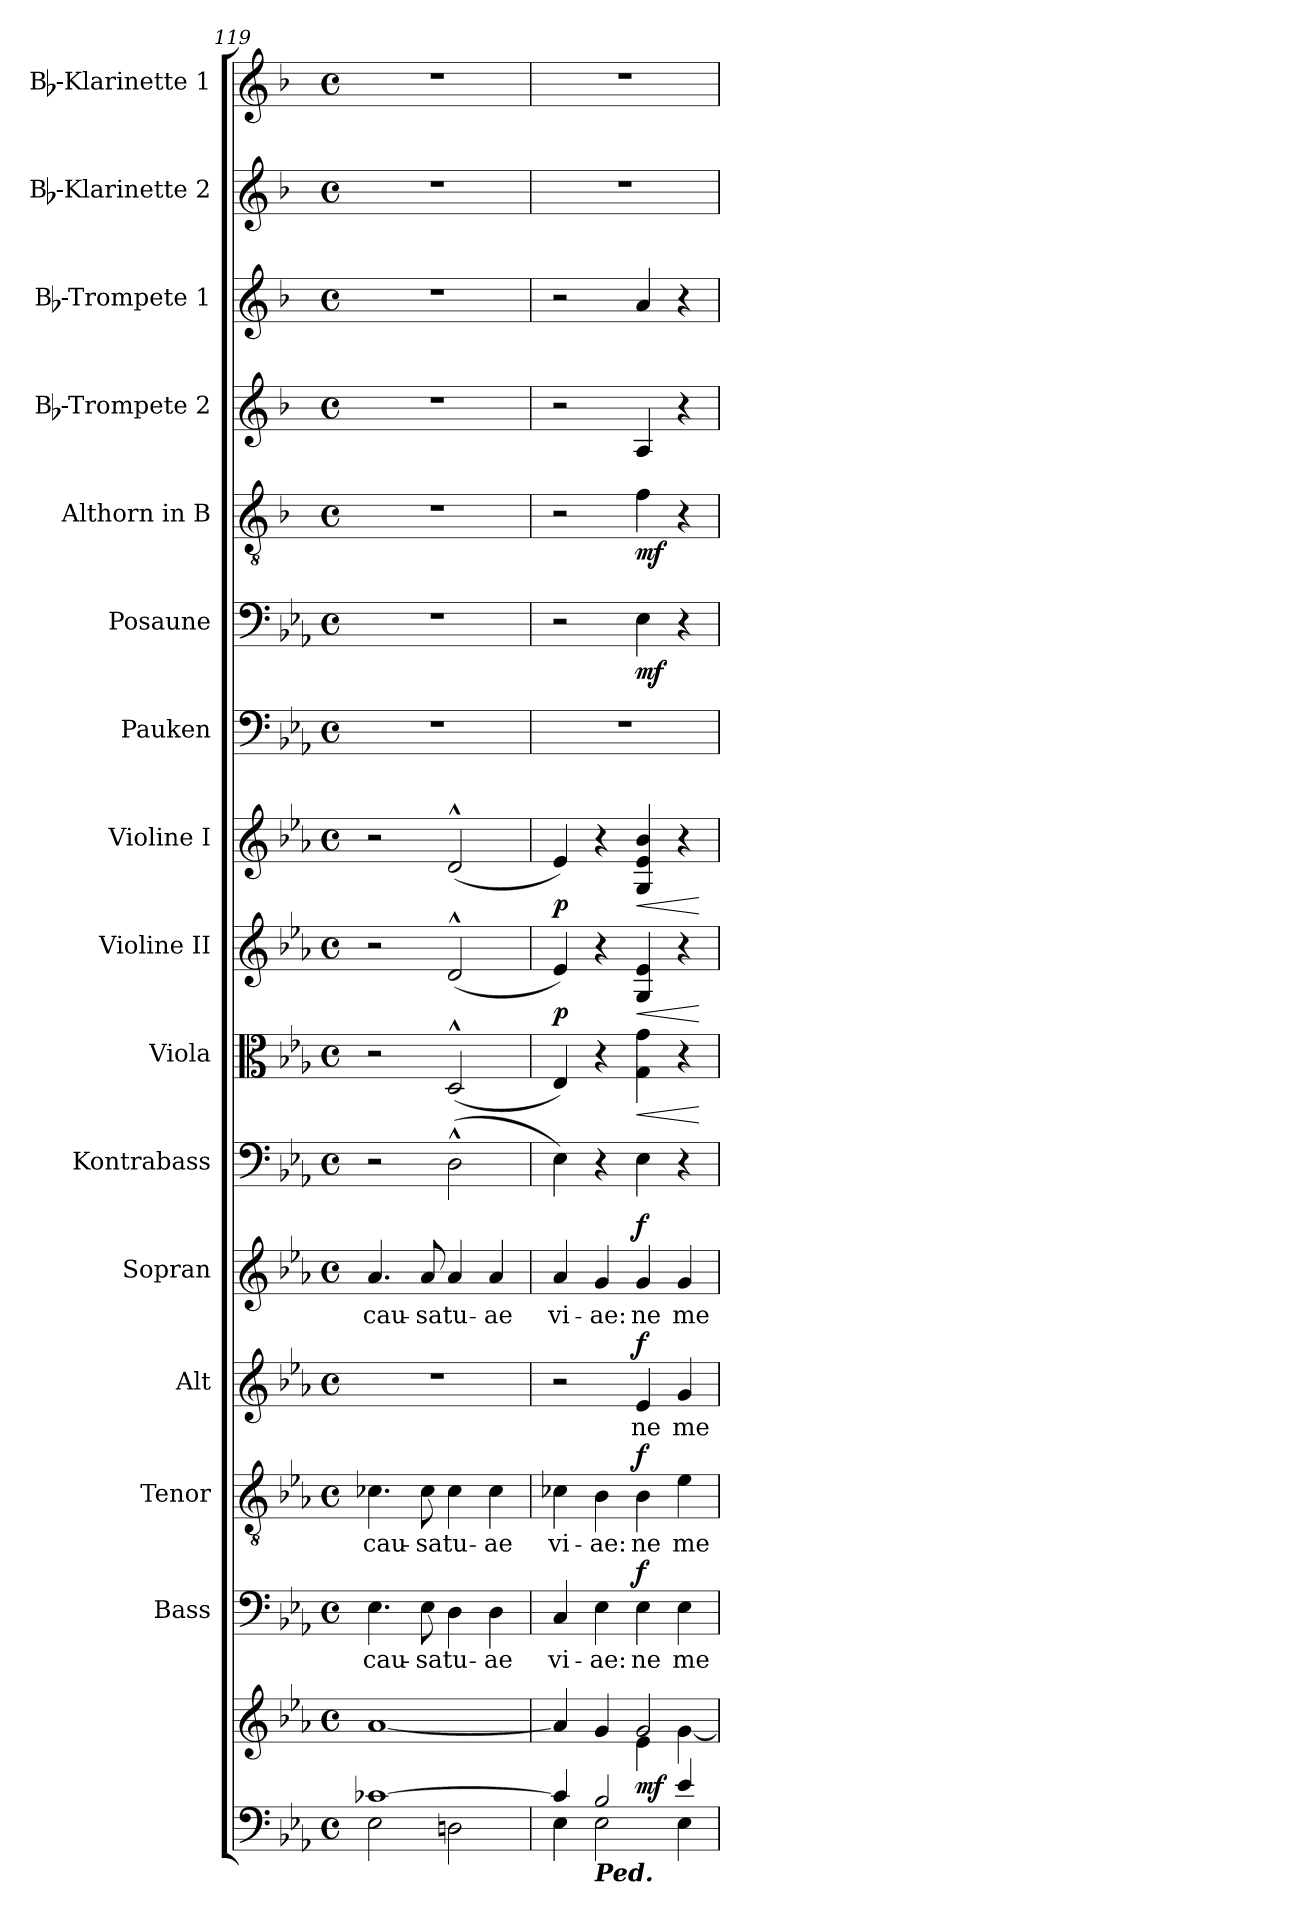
**kern	**kern	**dynam	**kern	**text	**dynam	**kern	**text	**dynam	**kern	**text	**dynam	**kern	**text	**dynam	**kern	**kern	**dynam	**kern	**dynam	**kern	**dynam	**kern	**kern	**dynam	**kern	**dynam	**kern	**kern	**kern	**kern
*part16	*part16	*part16	*part15	*part15	*part15	*part14	*part14	*part14	*part13	*part13	*part13	*part12	*part12	*part12	*part11	*part10	*part10	*part9	*part9	*part8	*part8	*part7	*part6	*part6	*part5	*part5	*part4	*part3	*part2	*part1
*staff17	*staff16	*staff16/17	*staff15	*staff15	*staff15	*staff14	*staff14	*staff14	*staff13	*staff13	*staff13	*staff12	*staff12	*staff12	*staff11	*staff10	*staff10	*staff9	*staff9	*staff8	*staff8	*staff7	*staff6	*staff6	*staff5	*staff5	*staff4	*staff3	*staff2	*staff1
*	*	*	*I"Bass	*	*	*I"Tenor	*	*	*I"Alt	*	*	*I"Sopran	*	*	*I"Kontrabass	*I"Viola	*	*I"Violine II	*	*I"Violine I	*	*I"Pauken	*I"Posaune	*	*I"Althorn in B	*	*I"Bb-Trompete 2	*I"Bb-Trompete 1	*I"Bb-Klarinette 2	*I"Bb-Klarinette 1
*	*	*	*I'B.	*	*	*I'T.	*	*	*I'A.	*	*	*I'S.	*	*	*I'Kb.	*I'Vla.	*	*I'Vl. II	*	*I'Vl. I	*	*I'Pk.	*I'Pos.	*	*	*	*I'Bb Trp. 2	*I'Bb Trp. 1	*I'Bb Kl. 2	*I'Bb Kl. 1
*clefF4	*clefG2	*	*clefF4	*	*	*clefGv2	*	*	*clefG2	*	*	*clefG2	*	*	*clefF4	*clefC3	*	*clefG2	*	*clefG2	*	*clefF4	*clefF4	*	*clefGv2	*	*clefG2	*clefG2	*clefG2	*clefG2
*	*	*	*	*	*	*	*	*	*	*	*	*	*	*	*ITrd7c12	*	*	*	*	*	*	*	*	*	*ITrd1c2	*	*ITrd1c2	*ITrd1c2	*ITrd1c2	*ITrd1c2
*k[b-e-a-]	*k[b-e-a-]	*	*k[b-e-a-]	*	*	*k[b-e-a-]	*	*	*k[b-e-a-]	*	*	*k[b-e-a-]	*	*	*k[b-e-a-]	*k[b-e-a-]	*	*k[b-e-a-]	*	*k[b-e-a-]	*	*k[b-e-a-]	*k[b-e-a-]	*	*k[b-e-a-]	*	*k[b-e-a-]	*k[b-e-a-]	*k[b-e-a-]	*k[b-e-a-]
*E-:	*E-:	*	*E-:	*	*	*E-:	*	*	*E-:	*	*	*E-:	*	*	*E-:	*E-:	*	*E-:	*	*E-:	*	*E-:	*E-:	*	*E-:	*	*E-:	*E-:	*E-:	*E-:
*M4/4	*M4/4	*	*M4/4	*	*	*M4/4	*	*	*M4/4	*	*	*M4/4	*	*	*M4/4	*M4/4	*	*M4/4	*	*M4/4	*	*M4/4	*M4/4	*	*M4/4	*	*M4/4	*M4/4	*M4/4	*M4/4
*met(c)	*met(c)	*	*met(c)	*	*	*met(c)	*	*	*met(c)	*	*	*met(c)	*	*	*met(c)	*met(c)	*	*met(c)	*	*met(c)	*	*met(c)	*met(c)	*	*met(c)	*	*met(c)	*met(c)	*met(c)	*met(c)
=119	=119	=119	=119	=119	=119	=119	=119	=119	=119	=119	=119	=119	=119	=119	=119	=119	=119	=119	=119	=119	=119	=119	=119	=119	=119	=119	=119	=119	=119	=119
*^	*	*	*	*	*	*	*	*	*	*	*	*	*	*	*	*	*	*	*	*	*	*	*	*	*	*	*	*	*	*
!	!	!	!	!	!LO:LY:b	!	!	!LO:LY:b	!	!	!	!	!	!LO:LY:b	!	!	!	!	!	!	!	!	!	!	!	!	!	!	!	!	!
[>1c-X	2E-\	[1a-	.	4.E-\	cau-	.	4.c-X\	cau-	.	1r	.	.	4.a-/	cau-	.	2r	2r	.	2r	.	2r	.	1r	1r	.	1r	.	1r	1r	1r	1r
!	!	!	!	!	!LO:LY:b	!	!	!LO:LY:b	!	!	!	!	!	!LO:LY:b	!	!	!	!	!	!	!	!	!	!	!	!	!	!	!	!	!
.	.	.	.	8E-\	-sa	.	8c-\	-sa	.	.	.	.	8a-/	-sa	.	.	.	.	.	.	.	.	.	.	.	.	.	.	.	.	.
!	!	!	!	!	!LO:LY:b	!	!	!LO:LY:b	!	!	!	!	!	!LO:LY:b	!	!	!	!	!	!	!	!	!	!	!	!	!	!	!	!	!
.	2Dn\	.	.	4D\	tu-	.	4c-\	tu-	.	.	.	.	4a-/	tu-	.	(>2DD^^>\	(<2D^^>/	.	(<2d^^>/	.	(<2d^^>/	.	.	.	.	.	.	.	.	.	.
!	!	!	!	!	!LO:LY:b	!	!	!LO:LY:b	!	!	!	!	!	!LO:LY:b	!	!	!	!	!	!	!	!	!	!	!	!	!	!	!	!	!
.	.	.	.	4D\	-ae	.	4c-\	-ae	.	.	.	.	4a-/	-ae	.	.	.	.	.	.	.	.	.	.	.	.	.	.	.	.	.
!!LO:PB:g=z
=120	=120	=120	=120	=120	=120	=120	=120	=120	=120	=120	=120	=120	=120	=120	=120	=120	=120	=120	=120	=120	=120	=120	=120	=120	=120	=120	=120	=120	=120	=120	=120
*	*	*^	*	*	*	*	*	*	*	*	*	*	*	*	*	*	*	*	*	*	*	*	*	*	*	*	*	*	*	*	*
!	!	!	!	!	!	!LO:LY:b	!	!	!LO:LY:b	!	!	!	!	!	!LO:LY:b	!	!	!	!	!	!LO:DY:b	!	!LO:DY:b	!	!	!	!	!	!	!	!	!
4c-/]	4E-\	4a-/]	2ryy	.	4C/	vi-	.	4c-X\	vi-	.	2r	.	.	4a-/	vi-	.	4EE-\)	4E-/)	.	4e-/)	p	4e-/)	p	1r	2r	.	2r	.	2r	2r	1r	1r
!LO:TX:b:Bi:t=Ped.	!	!	!	!	!	!	!	!	!	!	!	!	!	!	!	!	!	!	!	!	!	!	!	!	!	!	!	!	!	!	!	!
!	!	!	!	!	!	!LO:LY:b	!	!	!LO:LY:b	!	!	!	!	!	!LO:LY:b	!	!	!	!	!	!	!	!	!	!	!	!	!	!	!	!	!
2B-/	2E-\	4g/	.	.	4E-\	-ae:	.	4B-\	-ae:	.	.	.	.	4g/	-ae:	.	4r	4r	.	4r	.	4r	.	.	.	.	.	.	.	.	.	.
!	!	!	!	!LO:DY:b	!	!LO:LY:b	!LO:DY:a	!	!LO:LY:b	!LO:DY:a	!	!LO:LY:b	!LO:DY:a	!	!LO:LY:b	!LO:DY:a	!	!	!LO:HP:b	!	!LO:HP:b	!	!LO:HP:b	!	!	!LO:DY:b	!	!LO:DY:b	!	!	!	!
.	.	2g/	4e-\	mf	4E-\	ne	f	4B-\	ne	f	4e-/	ne	f	4g/	ne	f	4EE-\	4G\ 4g\	<	4G/ 4e-/	<	4G/ 4e-/ 4b-/	<	.	4E-\	mf	4e-\	mf	4G/	4g/	.	.
!	!	!	!	!	!	!LO:LY:b	!	!	!LO:LY:b	!	!	!LO:LY:b	!	!	!LO:LY:b	!	!	!	!	!	!	!	!	!	!	!	!	!	!	!	!	!
4e-/	4E-\	.	[<4g\	.	4E-\	me	.	4e-\	me	.	4g/	me	.	4g/	me	.	4r	4r	.	4r	.	4r	.	.	4r	.	4r	.	4r	4r	.	.
*v	*v	*	*	*	*	*	*	*	*	*	*	*	*	*	*	*	*	*	*	*	*	*	*	*	*	*	*	*	*	*	*	*
*	*v	*v	*	*	*	*	*	*	*	*	*	*	*	*	*	*	*	*	*	*	*	*	*	*	*	*	*	*	*	*	*
.	.	.	.	.	.	.	.	.	.	.	.	.	.	.	.	.	[	.	[	.	[	.	.	.	.	.	.	.	.	.
=	=	=	=	=	=	=	=	=	=	=	=	=	=	=	=	=	=	=	=	=	=	=	=	=	=	=	=	=	=	=
*-	*-	*-	*-	*-	*-	*-	*-	*-	*-	*-	*-	*-	*-	*-	*-	*-	*-	*-	*-	*-	*-	*-	*-	*-	*-	*-	*-	*-	*-	*-
